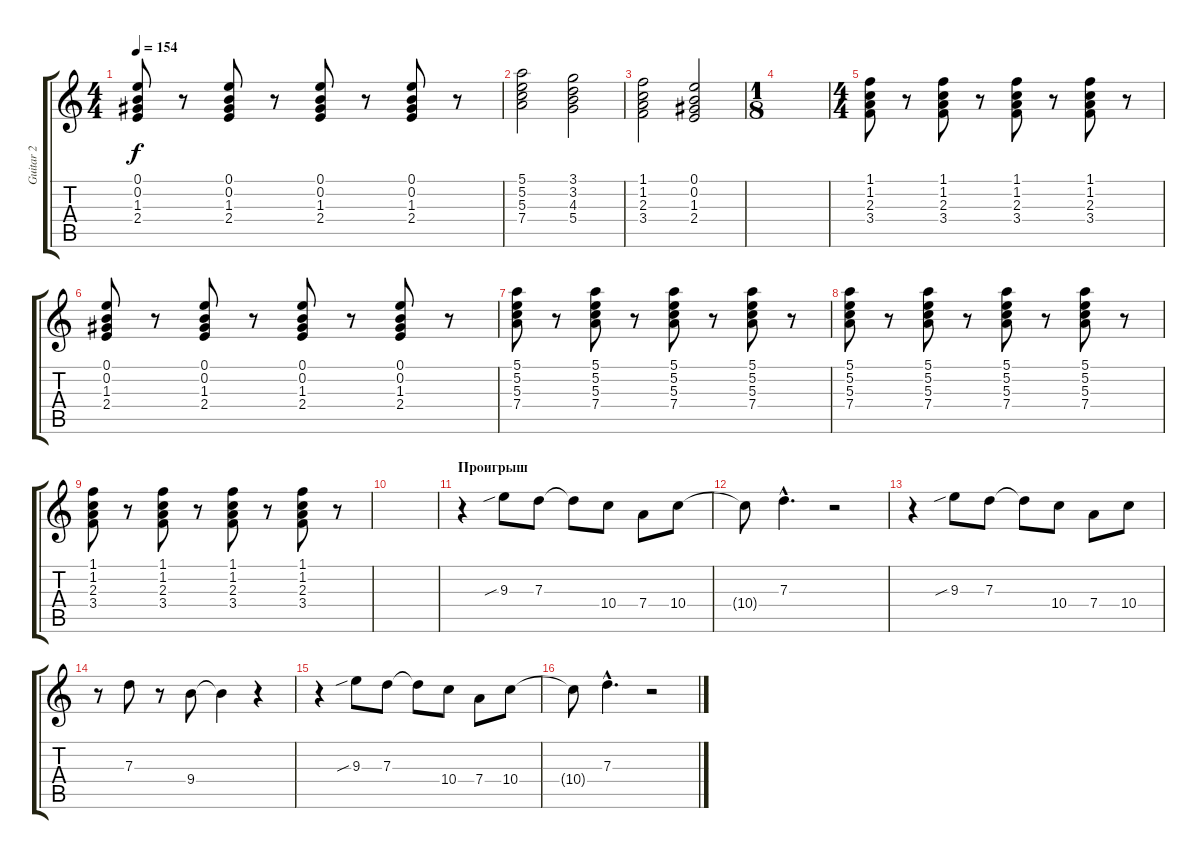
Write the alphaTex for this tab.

\track ("Guitar 2" "Guitar 2") {instrument electricguitarclean}
\staff {score tabs}
\tuning (E4 B3 G3 D3 A2 E2) {hide}
\ts (4 4)
\tempo 154
\clef g2
\ks c
(0.1 0.2 1.3 2.4).8{dy f} r.8 (0.1 0.2 1.3 2.4).8 r.8 (0.1 0.2 1.3 2.4).8 r.8 (0.1 0.2 1.3 2.4).8 r.8 |
(5.1 5.2 5.3 7.4).2 (3.1 3.2 4.3 5.4).2 |
(1.1 1.2 2.3 3.4).2 (0.1 0.2 1.3 2.4).2 |
\ts (1 8)
|
\ts (4 4)
(1.1 1.2 2.3 3.4).8{volume 12 balance 8} r.8 (1.1 1.2 2.3 3.4).8 r.8 (1.1 1.2 2.3 3.4).8 r.8 (1.1 1.2 2.3 3.4).8 r.8 |
(0.1 0.2 1.3 2.4).8 r.8 (0.1 0.2 1.3 2.4).8 r.8 (0.1 0.2 1.3 2.4).8 r.8 (0.1 0.2 1.3 2.4).8 r.8 |
(5.1 5.2 5.3 7.4).8 r.8 (5.1 5.2 5.3 7.4).8 r.8 (5.1 5.2 5.3 7.4).8 r.8 (5.1 5.2 5.3 7.4).8 r.8 |
(5.1 5.2 5.3 7.4).8 r.8 (5.1 5.2 5.3 7.4).8 r.8 (5.1 5.2 5.3 7.4).8 r.8 (5.1 5.2 5.3 7.4).8 r.8 |
(1.1 1.2 2.3 3.4).8{volume 12} r.8 (1.1 1.2 2.3 3.4).8 r.8 (1.1 1.2 2.3 3.4).8 r.8 (1.1 1.2 2.3 3.4).8 r.8 |
|
\section ("" "Проигрыш")
r.4 9.3{sib}.8 7.3.8 7.3{t}.8 10.4.8 7.4.8 10.4.8 |
10.4{t}.8 7.3{hac}.4{d} r.2 |
r.4 9.3{sib}.8 7.3.8 7.3{t}.8 10.4.8 7.4.8 10.4.8 |
r.8 7.3.8 r.8 9.4.8 9.4{t}.4 r.4 |
r.4 9.3{sib}.8 7.3.8 7.3{t}.8 10.4.8 7.4.8 10.4.8 |
10.4{t}.8 7.3{hac}.4{d} r.2
